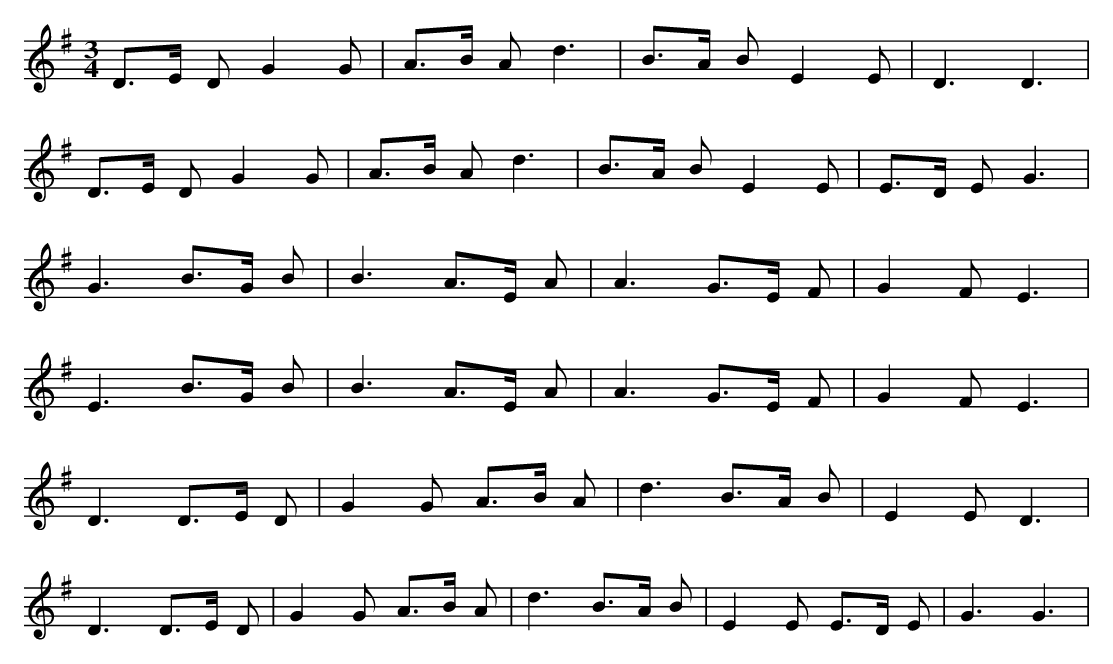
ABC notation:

X:1
M:3/4
K:G
D>E D G2 G|A>B A d3|B>A B E2 E|D3 D3|
D>E D G2 G|A>B A d3|B>A B E2 E|E>D E G3|
 G3 B>G B|B3 A>E A|A3 G>E F|G2 F E3|
E3 B>G B|B3 A>E A|A3 G>E F|G2 F E3|
D3 D>E D|G2 G A>B A|d3 B>A B|E2 E D3|
D3 D>E D|G2 G A>B A|d3 B>A B|E2 E E>D E| G3 G3|
